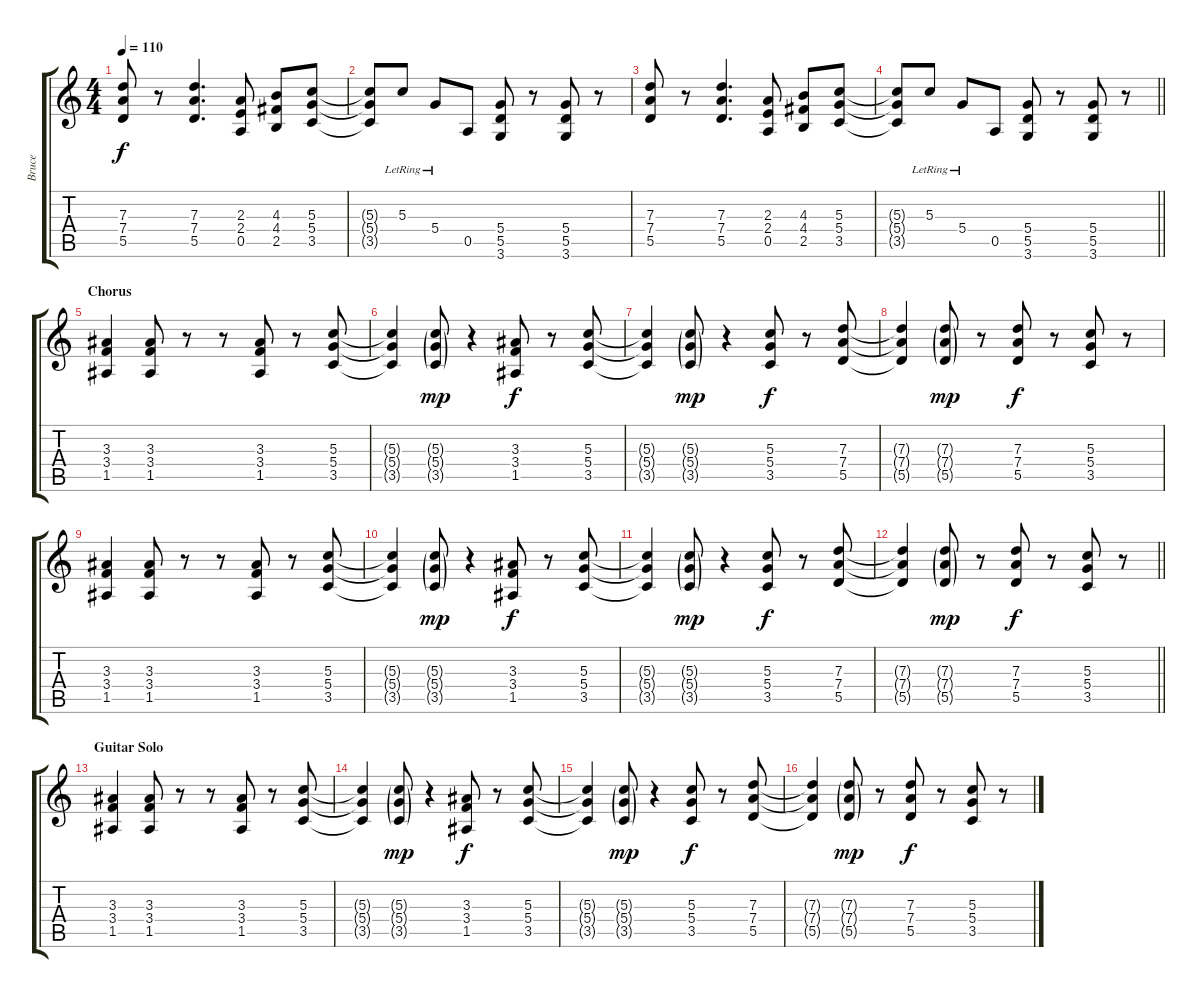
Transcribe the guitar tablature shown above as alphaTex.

\track ("Bruce" "Bruce") {instrument acousticguitarsteel}
\staff {score tabs}
\tuning (E4 B3 G3 D3 A2 E2) {hide}
\ts (4 4)
\tempo 110
\clef g2
\ks c
(7.3 7.4 5.5).8{dy f} r.8 (7.3 7.4 5.5).4{d} (2.3 2.4 0.5).8 (4.3 4.4 2.5).8 (5.3 5.4 3.5).8 |
(5.3{t} 5.4{t} 3.5{t}).8 5.3{lr}.8 5.4{lr}.8 0.5.8 (5.4 5.5 3.6).8 r.8 (5.4 5.5 3.6).8 r.8 |
(7.3 7.4 5.5).8 r.8 (7.3 7.4 5.5).4{d} (2.3 2.4 0.5).8 (4.3 4.4 2.5).8 (5.3 5.4 3.5).8 |
\barLineRight lightlight
(5.3{t} 5.4{t} 3.5{t}).8 5.3{lr}.8 5.4{lr}.8 0.5.8 (5.4 5.5 3.6).8 r.8 (5.4 5.5 3.6).8 r.8 |
\section ("" "Chorus")
(3.3 3.4 1.5).4 (3.3 3.4 1.5).8 r.8 r.8 (3.3 3.4 1.5).8 r.8 (5.3 5.4 3.5).8 |
(5.3{t} 5.4{t} 3.5{t}).4 (5.3{g} 5.4{g} 3.5{g}).8{dy mp} r.4 (3.3 3.4 1.5).8{dy f} r.8 (5.3 5.4 3.5).8 |
(5.3{t} 5.4{t} 3.5{t}).4 (5.3{g} 5.4{g} 3.5{g}).8{dy mp} r.4 (5.3 5.4 3.5).8{dy f} r.8 (7.3 7.4 5.5).8 |
(7.3{t} 7.4{t} 5.5{t}).4 (7.3{g} 7.4{g} 5.5{g}).8{dy mp} r.8 (7.3 7.4 5.5).8{dy f} r.8 (5.3 5.4 3.5).8 r.8 |
(3.3 3.4 1.5).4 (3.3 3.4 1.5).8 r.8 r.8 (3.3 3.4 1.5).8 r.8 (5.3 5.4 3.5).8 |
(5.3{t} 5.4{t} 3.5{t}).4 (5.3{g} 5.4{g} 3.5{g}).8{dy mp} r.4 (3.3 3.4 1.5).8{dy f} r.8 (5.3 5.4 3.5).8 |
(5.3{t} 5.4{t} 3.5{t}).4 (5.3{g} 5.4{g} 3.5{g}).8{dy mp} r.4 (5.3 5.4 3.5).8{dy f} r.8 (7.3 7.4 5.5).8 |
\barLineRight lightlight
(7.3{t} 7.4{t} 5.5{t}).4 (7.3{g} 7.4{g} 5.5{g}).8{dy mp} r.8 (7.3 7.4 5.5).8{dy f} r.8 (5.3 5.4 3.5).8 r.8 |
\section ("" "Guitar Solo")
(3.3 3.4 1.5).4 (3.3 3.4 1.5).8 r.8 r.8 (3.3 3.4 1.5).8 r.8 (5.3 5.4 3.5).8 |
(5.3{t} 5.4{t} 3.5{t}).4 (5.3{g} 5.4{g} 3.5{g}).8{dy mp} r.4 (3.3 3.4 1.5).8{dy f} r.8 (5.3 5.4 3.5).8 |
(5.3{t} 5.4{t} 3.5{t}).4 (5.3{g} 5.4{g} 3.5{g}).8{dy mp} r.4 (5.3 5.4 3.5).8{dy f} r.8 (7.3 7.4 5.5).8 |
(7.3{t} 7.4{t} 5.5{t}).4 (7.3{g} 7.4{g} 5.5{g}).8{dy mp} r.8 (7.3 7.4 5.5).8{dy f} r.8 (5.3 5.4 3.5).8 r.8
